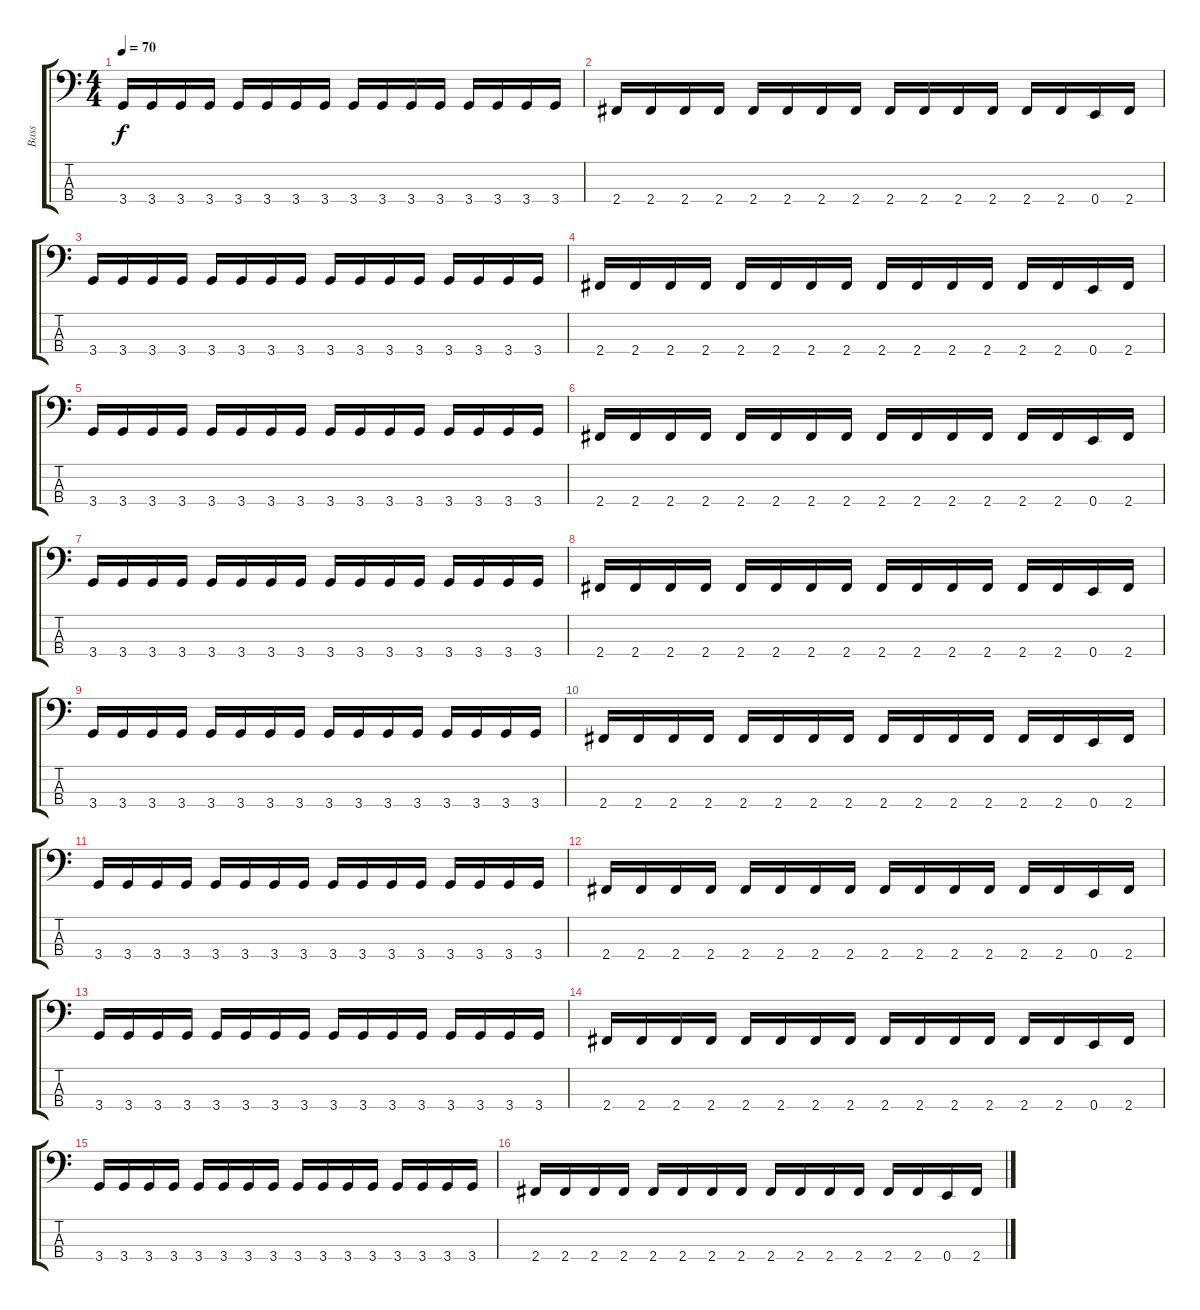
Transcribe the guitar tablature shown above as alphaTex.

\track ("Bass" "Bass") {instrument electricbasspick}
\staff {score tabs}
\tuning (G2 D2 A1 E1) {hide}
\ts (4 4)
\tempo 70
\clef f4
\ks c
3.4.16{dy f} 3.4.16 3.4.16 3.4.16 3.4.16 3.4.16 3.4.16 3.4.16 3.4.16 3.4.16 3.4.16 3.4.16 3.4.16 3.4.16 3.4.16 3.4.16 |
2.4.16 2.4.16 2.4.16 2.4.16 2.4.16 2.4.16 2.4.16 2.4.16 2.4.16 2.4.16 2.4.16 2.4.16 2.4.16 2.4.16 0.4.16 2.4.16 |
3.4.16 3.4.16 3.4.16 3.4.16 3.4.16 3.4.16 3.4.16 3.4.16 3.4.16 3.4.16 3.4.16 3.4.16 3.4.16 3.4.16 3.4.16 3.4.16 |
2.4.16 2.4.16 2.4.16 2.4.16 2.4.16 2.4.16 2.4.16 2.4.16 2.4.16 2.4.16 2.4.16 2.4.16 2.4.16 2.4.16 0.4.16 2.4.16 |
3.4.16 3.4.16 3.4.16 3.4.16 3.4.16 3.4.16 3.4.16 3.4.16 3.4.16 3.4.16 3.4.16 3.4.16 3.4.16 3.4.16 3.4.16 3.4.16 |
2.4.16 2.4.16 2.4.16 2.4.16 2.4.16 2.4.16 2.4.16 2.4.16 2.4.16 2.4.16 2.4.16 2.4.16 2.4.16 2.4.16 0.4.16 2.4.16 |
3.4.16 3.4.16 3.4.16 3.4.16 3.4.16 3.4.16 3.4.16 3.4.16 3.4.16 3.4.16 3.4.16 3.4.16 3.4.16 3.4.16 3.4.16 3.4.16 |
2.4.16 2.4.16 2.4.16 2.4.16 2.4.16 2.4.16 2.4.16 2.4.16 2.4.16 2.4.16 2.4.16 2.4.16 2.4.16 2.4.16 0.4.16 2.4.16 |
3.4.16 3.4.16 3.4.16 3.4.16 3.4.16 3.4.16 3.4.16 3.4.16 3.4.16 3.4.16 3.4.16 3.4.16 3.4.16 3.4.16 3.4.16 3.4.16 |
2.4.16 2.4.16 2.4.16 2.4.16 2.4.16 2.4.16 2.4.16 2.4.16 2.4.16 2.4.16 2.4.16 2.4.16 2.4.16 2.4.16 0.4.16 2.4.16 |
3.4.16 3.4.16 3.4.16 3.4.16 3.4.16 3.4.16 3.4.16 3.4.16 3.4.16 3.4.16 3.4.16 3.4.16 3.4.16 3.4.16 3.4.16 3.4.16 |
2.4.16 2.4.16 2.4.16 2.4.16 2.4.16 2.4.16 2.4.16 2.4.16 2.4.16 2.4.16 2.4.16 2.4.16 2.4.16 2.4.16 0.4.16 2.4.16 |
3.4.16 3.4.16 3.4.16 3.4.16 3.4.16 3.4.16 3.4.16 3.4.16 3.4.16 3.4.16 3.4.16 3.4.16 3.4.16 3.4.16 3.4.16 3.4.16 |
2.4.16 2.4.16 2.4.16 2.4.16 2.4.16 2.4.16 2.4.16 2.4.16 2.4.16 2.4.16 2.4.16 2.4.16 2.4.16 2.4.16 0.4.16 2.4.16 |
3.4.16 3.4.16 3.4.16 3.4.16 3.4.16 3.4.16 3.4.16 3.4.16 3.4.16 3.4.16 3.4.16 3.4.16 3.4.16 3.4.16 3.4.16 3.4.16 |
2.4.16 2.4.16 2.4.16 2.4.16 2.4.16 2.4.16 2.4.16 2.4.16 2.4.16 2.4.16 2.4.16 2.4.16 2.4.16 2.4.16 0.4.16 2.4.16
